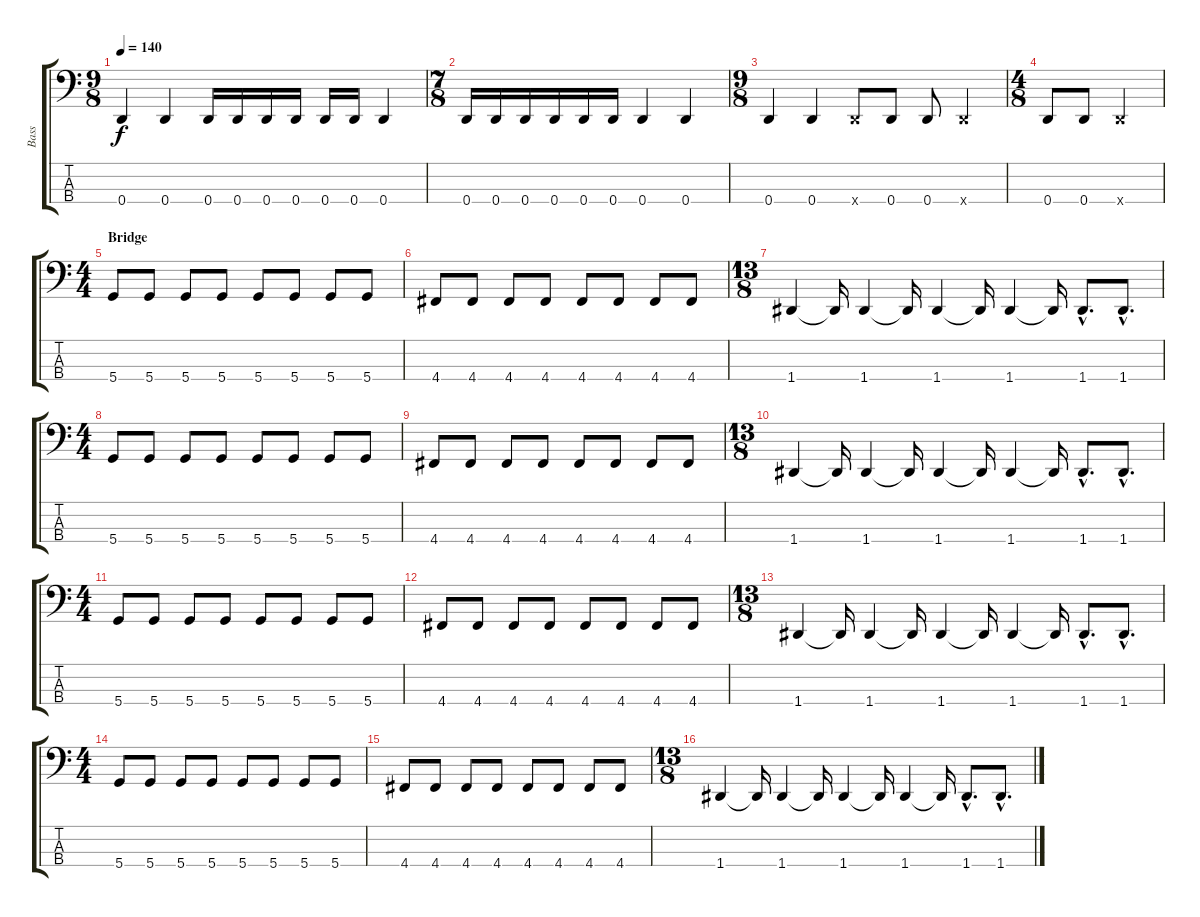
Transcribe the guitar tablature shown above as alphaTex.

\track ("Bass" "Bass") {instrument electricbasspick}
\staff {score tabs}
\tuning (G2 D2 A1 D1) {hide}
\ts (9 8)
\tempo 140
\clef f4
\ks c
0.4.4{dy f} 0.4.4 0.4.16 0.4.16 0.4.16 0.4.16 0.4.16 0.4.16 0.4.4 |
\ts (7 8)
0.4.16 0.4.16 0.4.16 0.4.16 0.4.16 0.4.16 0.4.4 0.4.4 |
\ts (9 8)
0.4.4 0.4.4 0.4{x}.8 0.4.8 0.4.8 0.4{x}.4 |
\ts (4 8)
0.4.8 0.4.8 0.4{x}.4 |
\ts (4 4)
\section ("" "Bridge")
5.4.8 5.4.8 5.4.8 5.4.8 5.4.8 5.4.8 5.4.8 5.4.8 |
4.4.8 4.4.8 4.4.8 4.4.8 4.4.8 4.4.8 4.4.8 4.4.8 |
\ts (13 8)
1.4.4 1.4{t}.16 1.4.4 1.4{t}.16 1.4.4 1.4{t}.16 1.4.4 1.4{t}.16 1.4{hac}.8{d} 1.4{hac}.8{d} |
\ts (4 4)
5.4.8 5.4.8 5.4.8 5.4.8 5.4.8 5.4.8 5.4.8 5.4.8 |
4.4.8 4.4.8 4.4.8 4.4.8 4.4.8 4.4.8 4.4.8 4.4.8 |
\ts (13 8)
1.4.4 1.4{t}.16 1.4.4 1.4{t}.16 1.4.4 1.4{t}.16 1.4.4 1.4{t}.16 1.4{hac}.8{d} 1.4{hac}.8{d} |
\ts (4 4)
5.4.8 5.4.8 5.4.8 5.4.8 5.4.8 5.4.8 5.4.8 5.4.8 |
4.4.8 4.4.8 4.4.8 4.4.8 4.4.8 4.4.8 4.4.8 4.4.8 |
\ts (13 8)
1.4.4 1.4{t}.16 1.4.4 1.4{t}.16 1.4.4 1.4{t}.16 1.4.4 1.4{t}.16 1.4{hac}.8{d} 1.4{hac}.8{d} |
\ts (4 4)
5.4.8 5.4.8 5.4.8 5.4.8 5.4.8 5.4.8 5.4.8 5.4.8 |
4.4.8 4.4.8 4.4.8 4.4.8 4.4.8 4.4.8 4.4.8 4.4.8 |
\ts (13 8)
1.4.4 1.4{t}.16 1.4.4 1.4{t}.16 1.4.4 1.4{t}.16 1.4.4 1.4{t}.16 1.4{hac}.8{d} 1.4{hac}.8{d}
